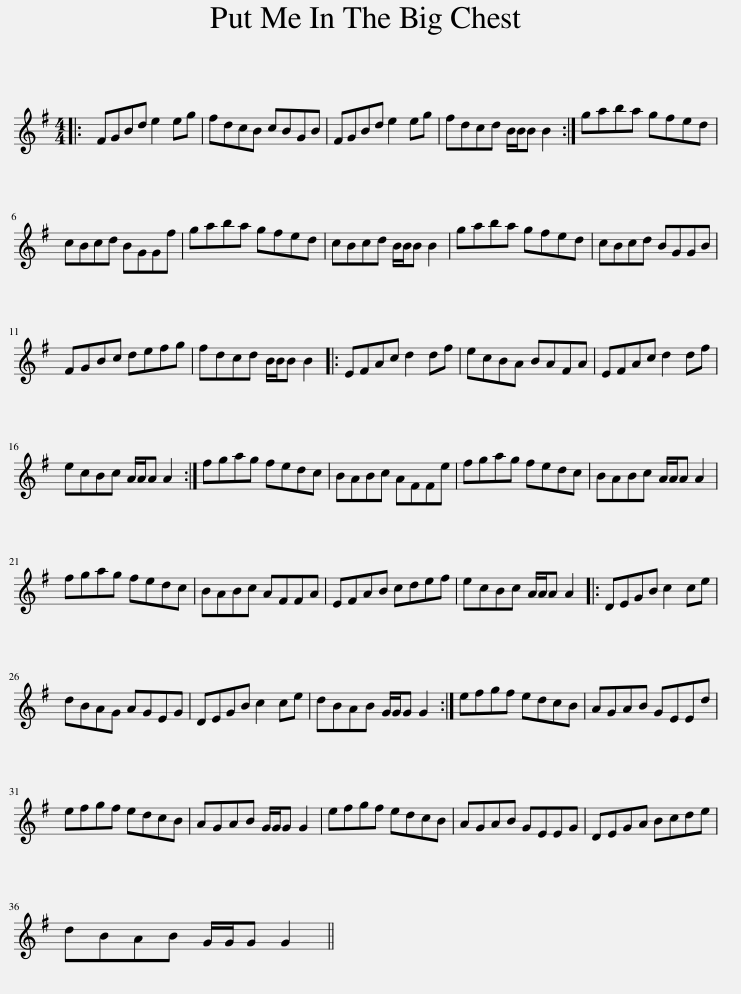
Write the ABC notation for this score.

X:1
L:1/8
M:4/4
I:linebreak $
K:G
V:1 treble
V:1
|: FGBd e2 eg | fdcB cBGB | FGBd e2 eg | fdcd B/B/B B2 :| gaba gfed |$ %5
 cBcd BGGf | gaba gfed | cBcd B/B/B B2 | gaba gfed | cBcd BGGB |$ %10
 FGBc defg | fdcd B/B/B B2 |: EFAc d2 df | ecBA BAFA | EFAc d2 df |$ %15
 ecBc A/A/A A2 :| fgag fedc | BABc AFFe | fgag fedc | BABc A/A/A A2 |$ %20
 fgag fedc | BABc AFFA | EFAB cdef | ecBc A/A/A A2 |: DEGB c2 ce |$ %25
 dBAG AGEG | DEGB c2 ce | dBAB G/G/G G2 :| efgf edcB | AGAB GEEd |$ %30
 efgf edcB | AGAB G/G/G G2 | efgf edcB | AGAB GEEG | DEGA Bcde |$ %35
 dBAB G/G/G G2 || %36
